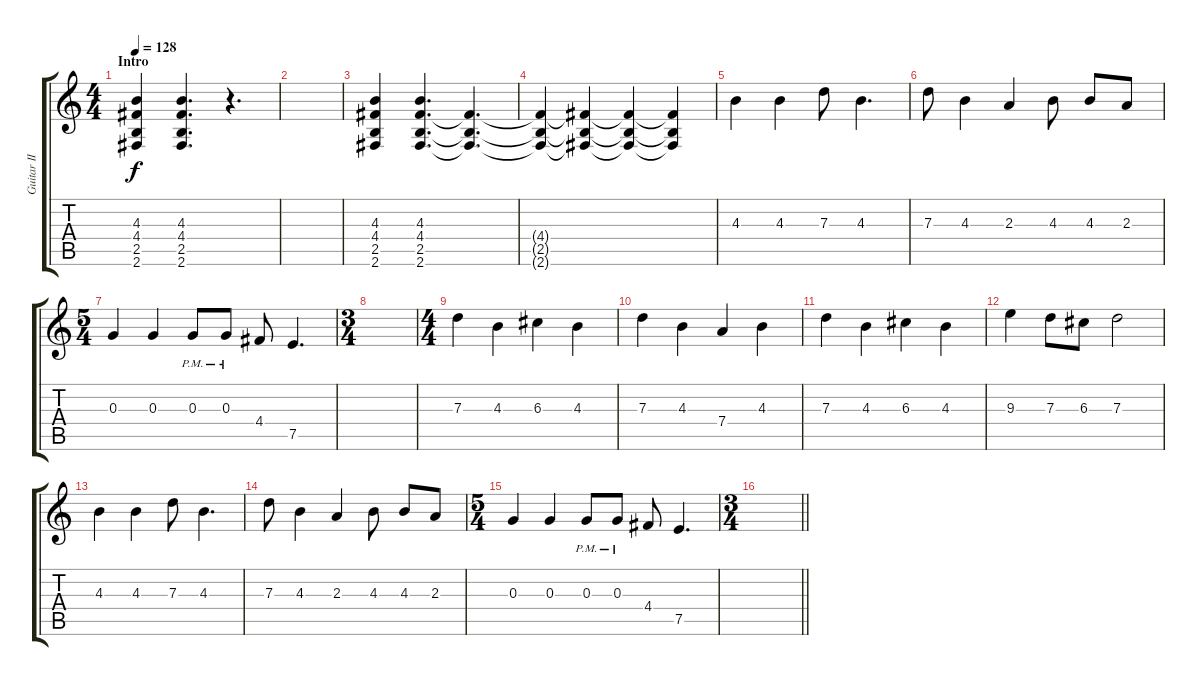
\track ("Guitar II" "Guitar II") {instrument distortionguitar}
\staff {score tabs}
\tuning (E4 B3 G3 D3 A2 E2) {hide}
\ts (4 4)
\section ("" "Intro")
\tempo 128
\clef g2
\ks c
(4.3 4.4 2.5 2.6).4{dy f instrument distortionguitar} (4.3 4.4 2.5 2.6).4{d} r.4{d} |
|
(4.3 4.4 2.5 2.6).4 (4.3 4.4 2.5 2.6).4{d volume 10} (4.4{t} 2.5{t} 2.6{t}).4{d} |
(4.4{t} 2.5{t} 2.6{t}).4{volume 12} (4.4{t} 2.5{t} 2.6{t}).4{volume 10} (4.4{t} 2.5{t} 2.6{t}).4{volume 8} (4.4{t} 2.5{t} 2.6{t}).4{volume 6} |
4.3.4{volume 14} 4.3.4 7.3.8 4.3.4{d} |
7.3.8 4.3.4 2.3.4 4.3.8 4.3.8 2.3.8 |
\ts (5 4)
0.3.4 0.3.4 0.3{pm}.8 0.3{pm}.8 4.4.8 7.5.4{d} |
\ts (3 4)
|
\ts (4 4)
7.3.4 4.3.4 6.3.4 4.3.4 |
7.3.4 4.3.4 7.4.4 4.3.4 |
7.3.4 4.3.4 6.3.4 4.3.4 |
9.3.4 7.3.8 6.3.8 7.3.2 |
4.3.4 4.3.4 7.3.8 4.3.4{d} |
7.3.8 4.3.4 2.3.4 4.3.8 4.3.8 2.3.8 |
\ts (5 4)
0.3.4 0.3.4 0.3{pm}.8 0.3{pm}.8 4.4.8 7.5.4{d} |
\ts (3 4)
\barLineRight lightlight
